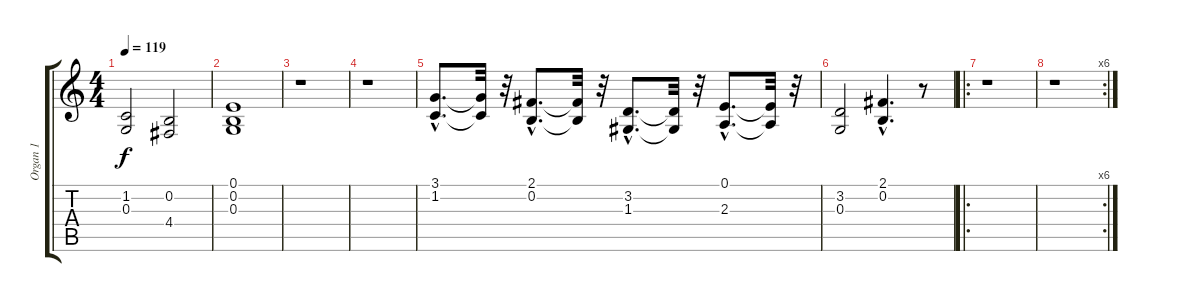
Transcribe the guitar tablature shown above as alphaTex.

\track ("Organ 1" "Organ 1") {instrument churchorgan}
\staff {score tabs}
\tuning (E4 B3 G3 D3 A2 E2) {hide}
\ts (4 4)
\tempo 119
\clef g2
\ks c
(1.2 0.3).2{dy f} (0.2 4.4).2 |
(0.1 0.2 0.3).1 |
r.1 |
r.1 |
(3.1{hac} 1.2{hac}).8{d} (3.1{t} 1.2{t}).32 r.32 (2.1{hac} 0.2{hac}).8{d} (2.1{t} 0.2{t}).32 r.32 (3.2{hac} 1.3{hac}).8{d} (3.2{t} 1.3{t}).32 r.32 (0.1{hac} 2.3{hac}).8{d} (0.1{t} 2.3{t}).32 r.32 |
(3.2 0.3).2 (2.1{hac} 0.2{hac}).4{d} r.8 |
\ro
r.1 |
\rc 6
r.1
